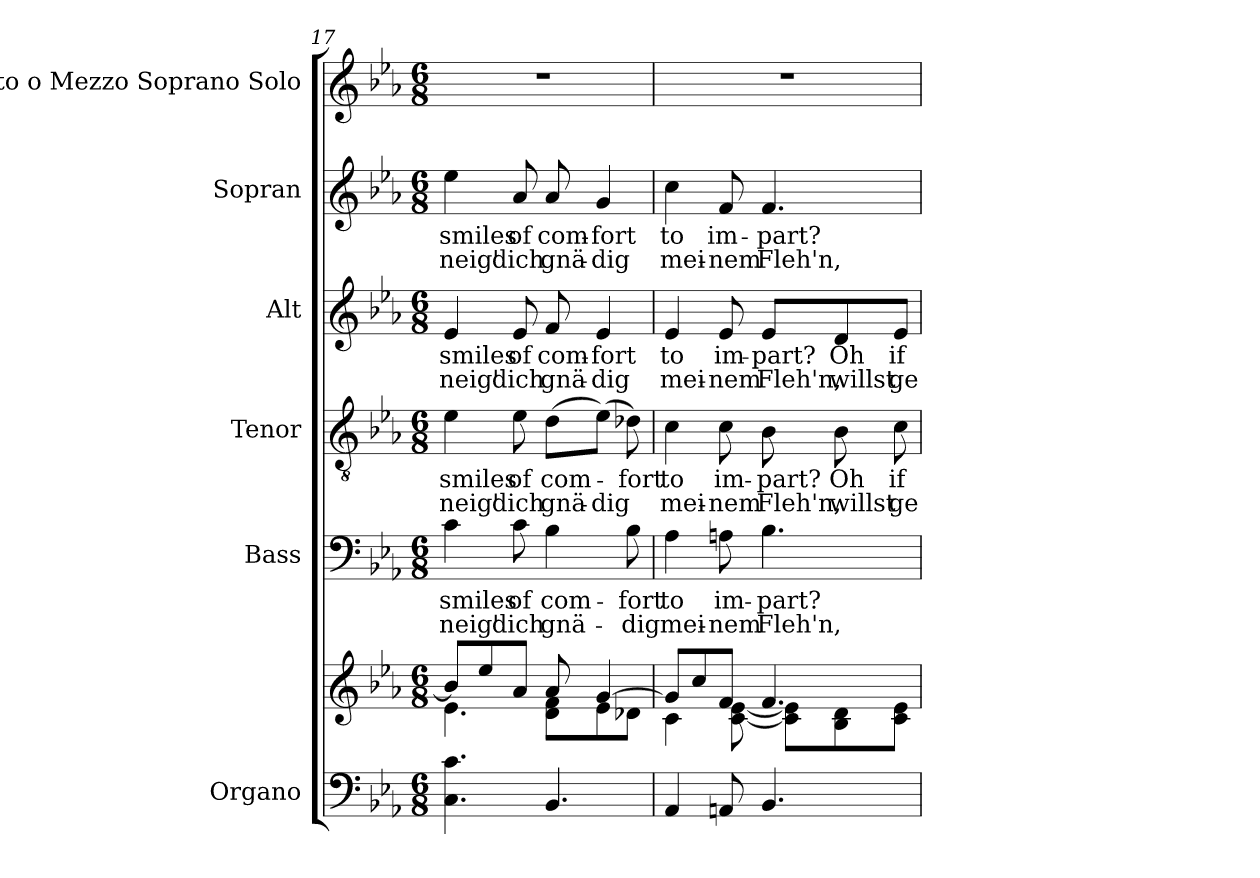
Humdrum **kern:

**kern	**kern	**kern	**text	**text	**kern	**text	**text	**kern	**text	**text	**kern	**text	**text	**kern
*part6	*part6	*part5	*part5	*part5	*part4	*part4	*part4	*part3	*part3	*part3	*part2	*part2	*part2	*part1
*staff7	*staff6	*staff5	*staff5	*staff5	*staff4	*staff4	*staff4	*staff3	*staff3	*staff3	*staff2	*staff2	*staff2	*staff1
*I"Organo	*	*I"Bass	*	*	*I"Tenor	*	*	*I"Alt	*	*	*I"Sopran	*	*	*I"Alto o Mezzo Soprano Solo
*	*	*I'B	*	*	*I'T	*	*	*I'A	*	*	*I'S	*	*	*I'S o l o
!!LO:LB:g=z
*clefF4	*clefG2	*clefF4	*	*	*clefGv2	*	*	*clefG2	*	*	*clefG2	*	*	*clefG2
*k[b-e-a-]	*k[b-e-a-]	*k[b-e-a-]	*	*	*k[b-e-a-]	*	*	*k[b-e-a-]	*	*	*k[b-e-a-]	*	*	*k[b-e-a-]
*E-:	*E-:	*E-:	*	*	*E-:	*	*	*E-:	*	*	*E-:	*	*	*E-:
*M6/8	*M6/8	*M6/8	*	*	*M6/8	*	*	*M6/8	*	*	*M6/8	*	*	*M6/8
=17	=17	=17	=17	=17	=17	=17	=17	=17	=17	=17	=17	=17	=17	=17
*	*^	*	*	*	*	*	*	*	*	*	*	*	*	*
4.C\ 4.c\	8b-/L]	4.e-\	4c\	smiles	neig'	4e-\	smiles	neig'	4e-/	smiles	neig'	4ee-\	smiles	neig'	2.r
.	8ee-/	.	.	.	.	.	.	.	.	.	.	.	.	.	.
.	8a-/J	.	8c\	of	dich	8e-\	of	dich	8e-/	of	dich	8a-/	of	dich	.
4.BB-/	8a-/	8d\ 8f\L	4B-\	com-	gnä-	(8d\L	com-	gnä-	8f/	com-	gnä-	8a-/	com-	gnä-	.
.	[4g/	8e-\	.	.	.	(8e-\J)	.	-dig	4e-/	-fort	-dig	4g/	-fort	-dig	.
.	.	8d-X\J	8B-\	-fort	-dig	8d-X\)	-fort	.	.	.	.	.	.	.	.
=18	=18	=18	=18	=18	=18	=18	=18	=18	=18	=18	=18	=18	=18	=18	=18
4AA-/	8g/L]	4c\	4A-\	to	mei-	4c\	to	mei-	4e-/	to	mei-	4cc\	to	mei-	2.r
.	8cc/	.	.	.	.	.	.	.	.	.	.	.	.	.	.
8AAn/	8f/J	[8c\ [8e-\	8An\	im-	-nem	8c\	im-	-nem	8e-/	im-	-nem	8f/	im-	-nem	.
4.BB-/	4.f/	8c\] 8e-\]L	4.B-\	-part?	Fleh'n,	8B-\	-part?	Fleh'n,	8e-/L	-part?	Fleh'n,	4.f/	-part?	Fleh'n,	.
.	.	8B-\ 8d\	.	.	.	8B-\	Oh	willst	8d/	Oh	willst	.	.	.	.
.	.	8c\ 8e-\J	.	.	.	8c\	if	ge-	8e-/J	if	ge-	.	.	.	.
*	*v	*v	*	*	*	*	*	*	*	*	*	*	*	*	*
=	=	=	=	=	=	=	=	=	=	=	=	=	=	=
*-	*-	*-	*-	*-	*-	*-	*-	*-	*-	*-	*-	*-	*-	*-
